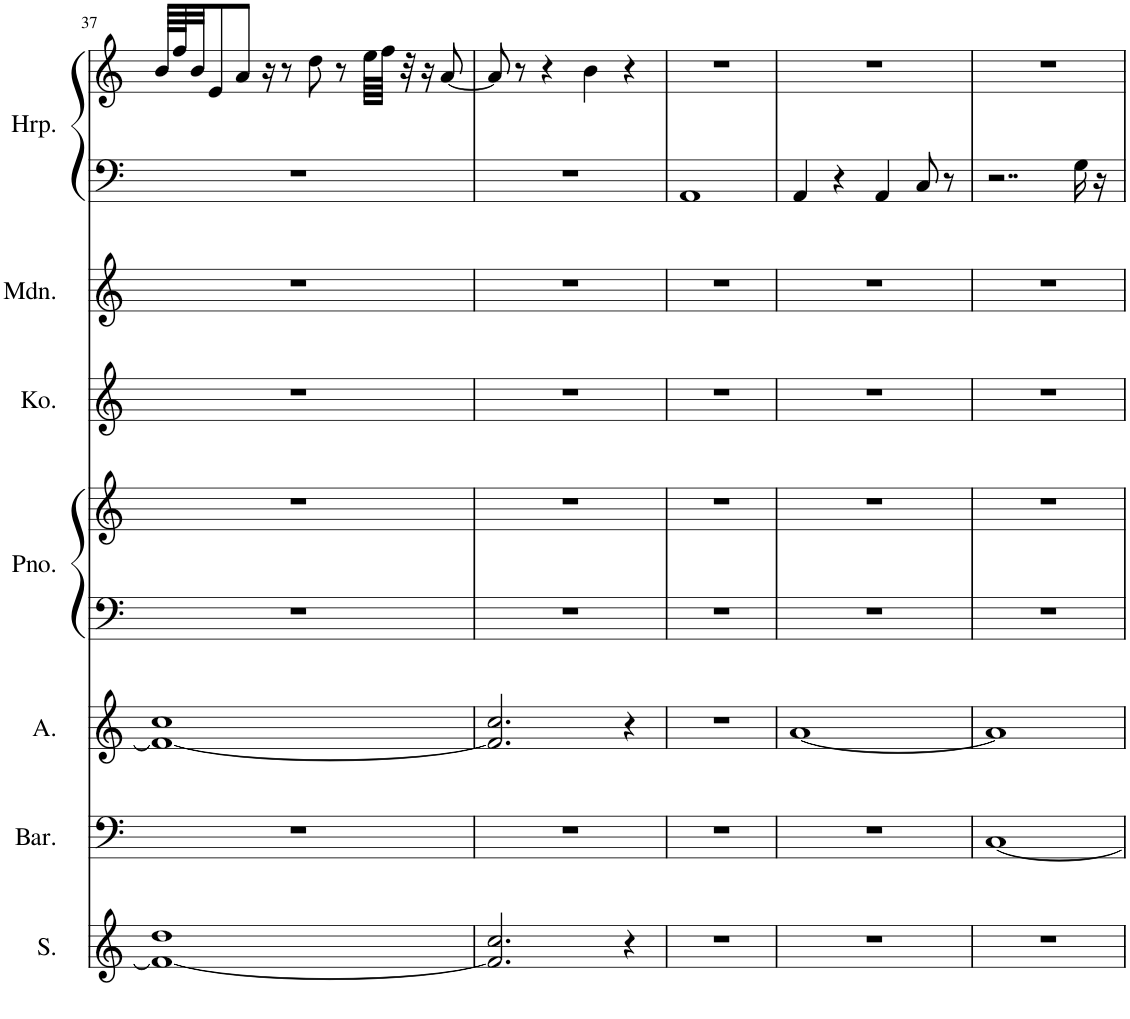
**kern	**kern	**kern	**kern	**kern	**kern	**kern	**kern	**kern
*part7	*part6	*part5	*part4	*part4	*part3	*part2	*part1	*part1
*staff9	*staff8	*staff7	*staff6	*staff5	*staff4	*staff3	*staff2	*staff1
*I"Soprano	*I"Baritone	*I"Alto	*I"Piano	*	*I"Koto	*I"Mandolin	*I"Harp	*
*I'S.	*I'Bar.	*I'A.	*I'Pno.	*	*I'Ko.	*I'Mdn.	*I'Hrp.	*
!!LO:PB:g=z
*clefG2	*clefF4	*clefG2	*clefF4	*clefG2	*clefG2	*clefG2	*clefF4	*clefG2
*k[]	*k[]	*k[]	*k[]	*k[]	*k[]	*k[]	*k[]	*k[]
*M4/4	*M4/4	*M4/4	*M4/4	*M4/4	*M4/4	*M4/4	*M4/4	*M4/4
=37	=37	=37	=37	=37	=37	=37	=37	=37
1f_ 1dd	1r	1f_ 1cc	1r	1r	1r	1r	1r	64b/LLLL
.	.	.	.	.	.	.	.	64ff/J
.	.	.	.	.	.	.	.	32b/JJ
.	.	.	.	.	.	.	.	8e/
.	.	.	.	.	.	.	.	8a/J
.	.	.	.	.	.	.	.	16r
.	.	.	.	.	.	.	.	8r
.	.	.	.	.	.	.	.	8dd\
.	.	.	.	.	.	.	.	8r
.	.	.	.	.	.	.	.	64ee\LLLL
.	.	.	.	.	.	.	.	64ff\JJJJ
.	.	.	.	.	.	.	.	32r
.	.	.	.	.	.	.	.	16r
.	.	.	.	.	.	.	.	[8a/
=38	=38	=38	=38	=38	=38	=38	=38	=38
2.f/] 2.cc/	1r	2.f/] 2.cc/	1r	1r	1r	1r	1r	8a/]
.	.	.	.	.	.	.	.	8r
.	.	.	.	.	.	.	.	4r
.	.	.	.	.	.	.	.	4b\
4r	.	4r	.	.	.	.	.	4r
=39	=39	=39	=39	=39	=39	=39	=39	=39
1r	1r	1r	1r	1r	1r	1r	1AA	1r
=40	=40	=40	=40	=40	=40	=40	=40	=40
1r	1r	[1a	1r	1r	1r	1r	4AA/	1r
.	.	.	.	.	.	.	4r	.
.	.	.	.	.	.	.	4AA/	.
.	.	.	.	.	.	.	8C/	.
.	.	.	.	.	.	.	8r	.
=41	=41	=41	=41	=41	=41	=41	=41	=41
1r	[1C	1a]	1r	1r	1r	1r	2..r	1r
.	.	.	.	.	.	.	16G\	.
.	.	.	.	.	.	.	16r	.
=	=	=	=	=	=	=	=	=
*-	*-	*-	*-	*-	*-	*-	*-	*-
